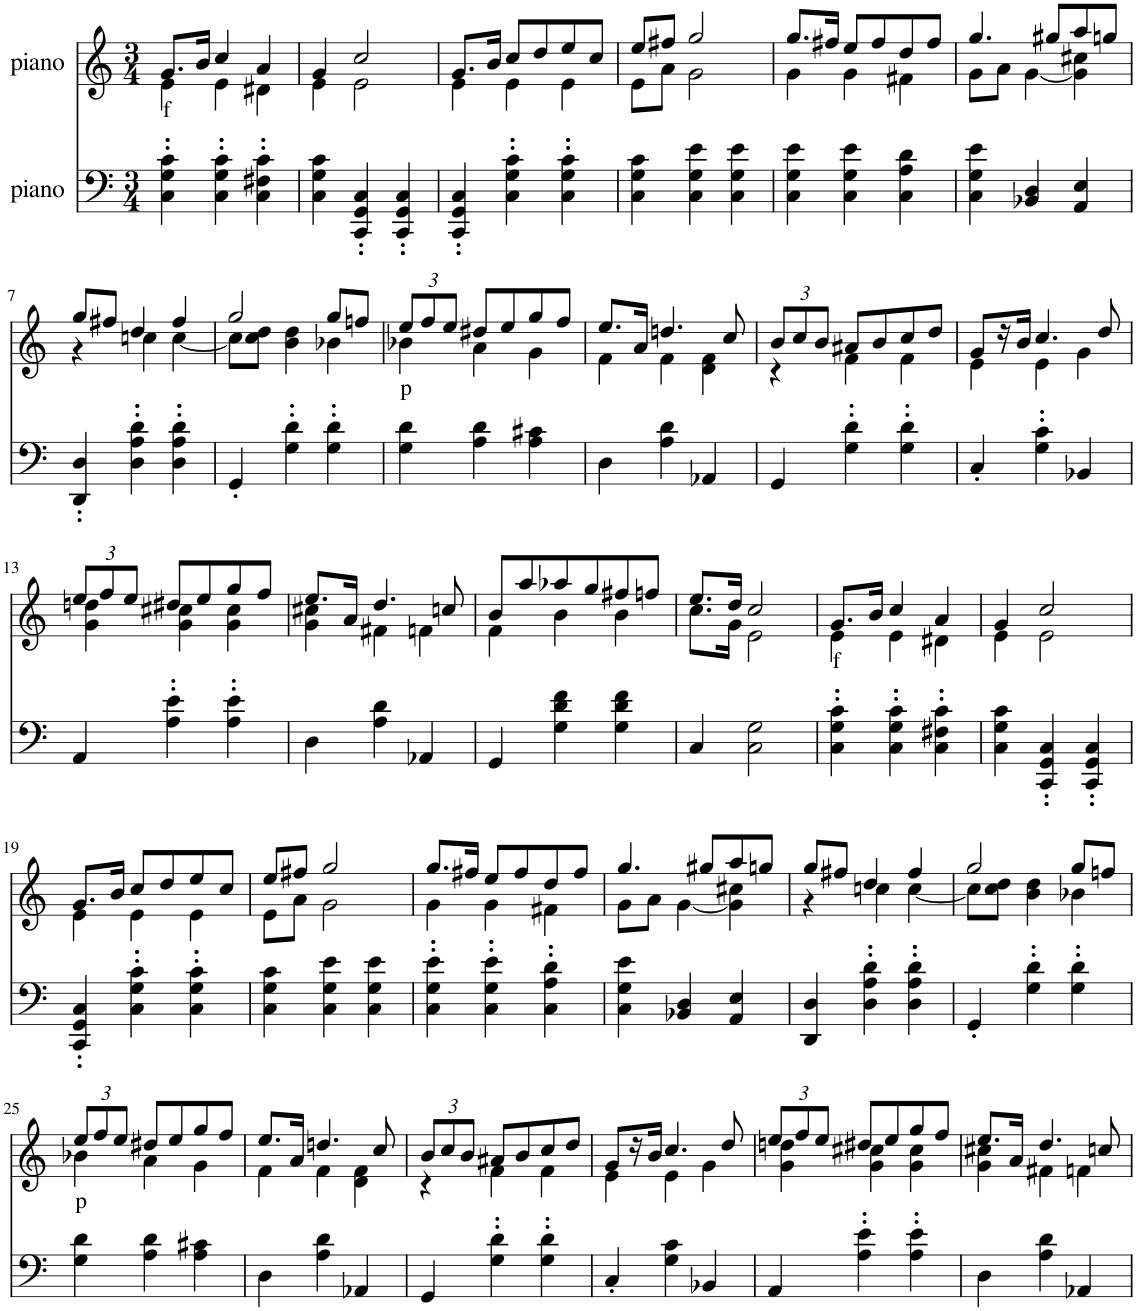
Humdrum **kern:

**kern	**kern	**text
*part2	*part1	*part1
*staff2	*staff1	*staff1
*I"piano	*I"piano	*
*I'Pno	*I'Pno	*
*clefF4	*clefG2	*
*k[]	*k[]	*
*M3/4	*M3/4	*
=1	=1	=1
*	*^	*
!	!	!	!LO:LY:b
4C\' 4G\' 4c\'	8.g/L	4e\	f
.	16b/Jk	.	.
4C\' 4G\' 4c\'	4cc/	4e\	.
4C\' 4F#X\' 4c\'	4a/	4d#X\	.
=2	=2	=2	=2
4C\ 4G\ 4c\	4g/	4e\	.
4CC/' 4GG/' 4C/'	2cc/	2e\	.
4CC/' 4GG/' 4C/'	.	.	.
=3	=3	=3	=3
4CC/' 4GG/' 4C/'	8.g/L	4e\	.
.	16b/Jk	.	.
4C\' 4G\' 4c\'	8cc/L	4e\	.
.	8dd/	.	.
4C\' 4G\' 4c\'	8ee/	4e\	.
.	8cc/J	.	.
=4	=4	=4	=4
4C\ 4G\ 4c\	8ee/L	8e\L	.
.	8ff#X/J	8a\J	.
4C\ 4G\ 4e\	2gg/	2g\	.
4C\ 4G\ 4e\	.	.	.
=5	=5	=5	=5
4C\ 4G\ 4e\	8.gg/L	4g\	.
.	16ff#X/Jk	.	.
4C\ 4G\ 4e\	8ee/L	4g\	.
.	8ff#/	.	.
4C\ 4A\ 4d\	8dd/	4f#X\	.
.	8ff#/J	.	.
=6	=6	=6	=6
4C\ 4G\ 4e\	4.gg/	8g\L	.
.	.	8a\J	.
4BB-X/ 4D/	.	[4g\	.
.	8gg#X/L	.	.
4AA/ 4E/	8aa/	4g\] 4cc#X\	.
.	8ggn/J	.	.
!!LO:LB:g=z	!!
=7	=7	=7	=7
4DD/' 4D/'	8gg/L	4r	.
.	8ff#X/J	.	.
4D\' 4A\' 4d\'	4dd/	4ccn\	.
4D\' 4A\' 4d\'	4ff#/	[4cc\	.
=8	=8	=8	=8
4GG'/	2gg/	8cc\L]	.
.	.	8cc\ 8dd\J	.
4G\' 4d\'	.	4b\ 4dd\	.
4G\' 4d\'	8gg/L	4b-X\	.
.	8ffn/J	.	.
=9	=9	=9	=9
*	*Xbrackettup	*	*
!	!	!	!LO:LY:b
4G\ 4d\	12ee/L	4b-X\	p
.	12ff/	.	.
.	12ee/J	.	.
4A\ 4d\	8dd#X/L	4a\	.
.	8ee/	.	.
4A\ 4c#X\	8gg/	4g\	.
.	8ff/J	.	.
=10	=10	=10	=10
4D\	8.ee/L	4f\	.
.	16a/Jk	.	.
4A\ 4d\	4.ddn/	4f\	.
4AA-X/	.	4d\ 4f\	.
.	8cc/	.	.
=11	=11	=11	=11
4GG/	12b/L	4r	.
.	12cc/	.	.
.	12b/J	.	.
4G\' 4d\'	8a#X/L	4f\	.
.	8b/	.	.
4G\' 4d\'	8cc/	4f\	.
.	8dd/J	.	.
=12	=12	=12	=12
4C'/	8g/L	4e\	.
.	16r	.	.
.	16b/JJ	.	.
4G\' 4c\'	4.cc/	4e\	.
4BB-X/	.	4g\	.
.	8dd/	.	.
!!LO:LB:g=z	!!
=13	=13	=13	=13
4AA/	12ee/L	4g\ 4ddn\	.
.	12ff/	.	.
.	12ee/J	.	.
4A\' 4e\'	8dd#X/L	4g\ 4cc#X\	.
.	8ee/	.	.
4A\' 4e\'	8gg/	4g\ 4cc#\	.
.	8ff/J	.	.
=14	=14	=14	=14
4D\	8.ee/L	4g\ 4cc#X\	.
.	16a/Jk	.	.
4A\ 4d\	4.dd/	4f#X\	.
4AA-X/	.	4fn\	.
.	8ccn/	.	.
=15	=15	=15	=15
4GG/	8b/L	4f\	.
.	8aa/	.	.
4G\ 4d\ 4f\	8aa-X/	4b\	.
.	8gg/	.	.
4G\ 4d\ 4f\	8ff#X/	4b\	.
.	8ffn/J	.	.
=16	=16	=16	=16
4C/	8.ee/L	8.cc\L	.
.	16dd/Jk	16g\Jk	.
2C\ 2G\	2cc/	2e\	.
=17	=17	=17	=17
!	!	!	!LO:LY:b
4C\' 4G\' 4c\'	8.g/L	4e\	f
.	16b/Jk	.	.
4C\' 4G\' 4c\'	4cc/	4e\	.
4C\' 4F#X\' 4c\'	4a/	4d#X\	.
=18	=18	=18	=18
4C\ 4G\ 4c\	4g/	4e\	.
4CC/' 4GG/' 4C/'	2cc/	2e\	.
4CC/' 4GG/' 4C/'	.	.	.
!!LO:LB:g=z	!!
=19	=19	=19	=19
4CC/' 4GG/' 4C/'	8.g/L	4e\	.
.	16b/Jk	.	.
4C\' 4G\' 4c\'	8cc/L	4e\	.
.	8dd/	.	.
4C\' 4G\' 4c\'	8ee/	4e\	.
.	8cc/J	.	.
=20	=20	=20	=20
4C\ 4G\ 4c\	8ee/L	8e\L	.
.	8ff#X/J	8a\J	.
4C\ 4G\ 4e\	2gg/	2g\	.
4C\ 4G\ 4e\	.	.	.
=21	=21	=21	=21
4C\' 4G\' 4e\'	8.gg/L	4g\	.
.	16ff#X/Jk	.	.
4C\' 4G\' 4e\'	8ee/L	4g\	.
.	8ff#/	.	.
4C\' 4A\' 4d\'	8dd/	4f#X\	.
.	8ff#/J	.	.
=22	=22	=22	=22
4C\ 4G\ 4e\	4.gg/	8g\L	.
.	.	8a\J	.
4BB-X/ 4D/	.	[4g\	.
.	8gg#X/L	.	.
4AA/ 4E/	8aa/	4g\] 4cc#X\	.
.	8ggn/J	.	.
=23	=23	=23	=23
4DD/ 4D/	8gg/L	4r	.
.	8ff#X/J	.	.
4D\' 4A\' 4d\'	4dd/	4ccn\	.
4D\' 4A\' 4d\'	4ff#/	[4cc\	.
=24	=24	=24	=24
4GG'/	2gg/	8cc\L]	.
.	.	8cc\ 8dd\J	.
4G\' 4d\'	.	4b\ 4dd\	.
4G\' 4d\'	8gg/L	4b-X\	.
.	8ffn/J	.	.
!!LO:LB:g=z	!!
=25	=25	=25	=25
!	!	!	!LO:LY:b
4G\ 4d\	12ee/L	4b-X\	p
.	12ff/	.	.
.	12ee/J	.	.
4A\ 4d\	8dd#X/L	4a\	.
.	8ee/	.	.
4A\ 4c#X\	8gg/	4g\	.
.	8ff/J	.	.
=26	=26	=26	=26
4D\	8.ee/L	4f\	.
.	16a/Jk	.	.
4A\ 4d\	4.ddn/	4f\	.
4AA-X/	.	4d\ 4f\	.
.	8cc/	.	.
=27	=27	=27	=27
4GG/	12b/L	4r	.
.	12cc/	.	.
.	12b/J	.	.
4G\' 4d\'	8a#X/L	4f\	.
.	8b/	.	.
4G\' 4d\'	8cc/	4f\	.
.	8dd/J	.	.
=28	=28	=28	=28
4C'/	8g/L	4e\	.
.	16r	.	.
.	16b/JJ	.	.
4G\ 4c\	4.cc/	4e\	.
4BB-X/	.	4g\	.
.	8dd/	.	.
=29	=29	=29	=29
4AA/	12ee/L	4g\ 4ddn\	.
.	12ff/	.	.
.	12ee/J	.	.
4A\' 4e\'	8dd#X/L	4g\ 4cc#X\	.
.	8ee/	.	.
4A\' 4e\'	8gg/	4g\ 4cc#\	.
.	8ff/J	.	.
=30	=30	=30	=30
4D\	8.ee/L	4g\ 4cc#X\	.
.	16a/Jk	.	.
4A\ 4d\	4.dd/	4f#X\	.
4AA-X/	.	4fn\	.
.	8ccn/	.	.
*	*v	*v	*
=	=	=
*-	*-	*-
